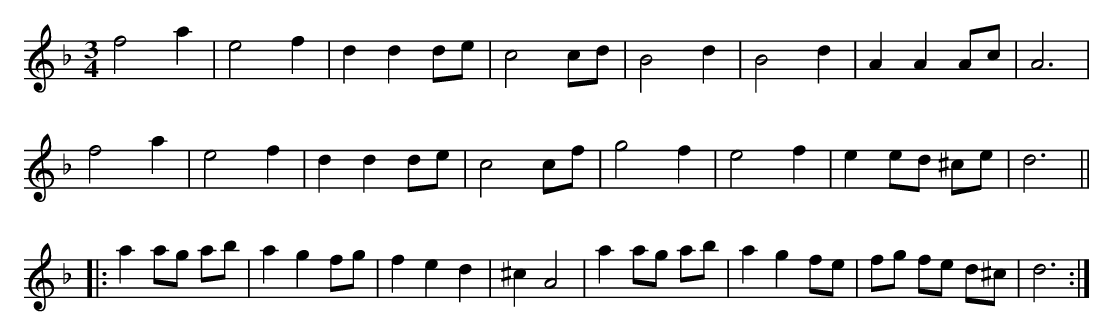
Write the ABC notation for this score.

X:1
M:3/4
K:Dmin
f4 a2|e4 f2|d2 d2 de|c4 cd|B4 d2|B4 d2|A2 A2 Ac|A6|
f4 a2|e4 f2|d2 d2 de|c4 cf|g4 f2|e4 f2|e2 ed ^ce|d6||
|:a2 ag ab|a2 g2 fg|f2 e2 d2|^c2 A4|a2 ag ab|a2 g2 fe|fg fe d^c|d6:|
